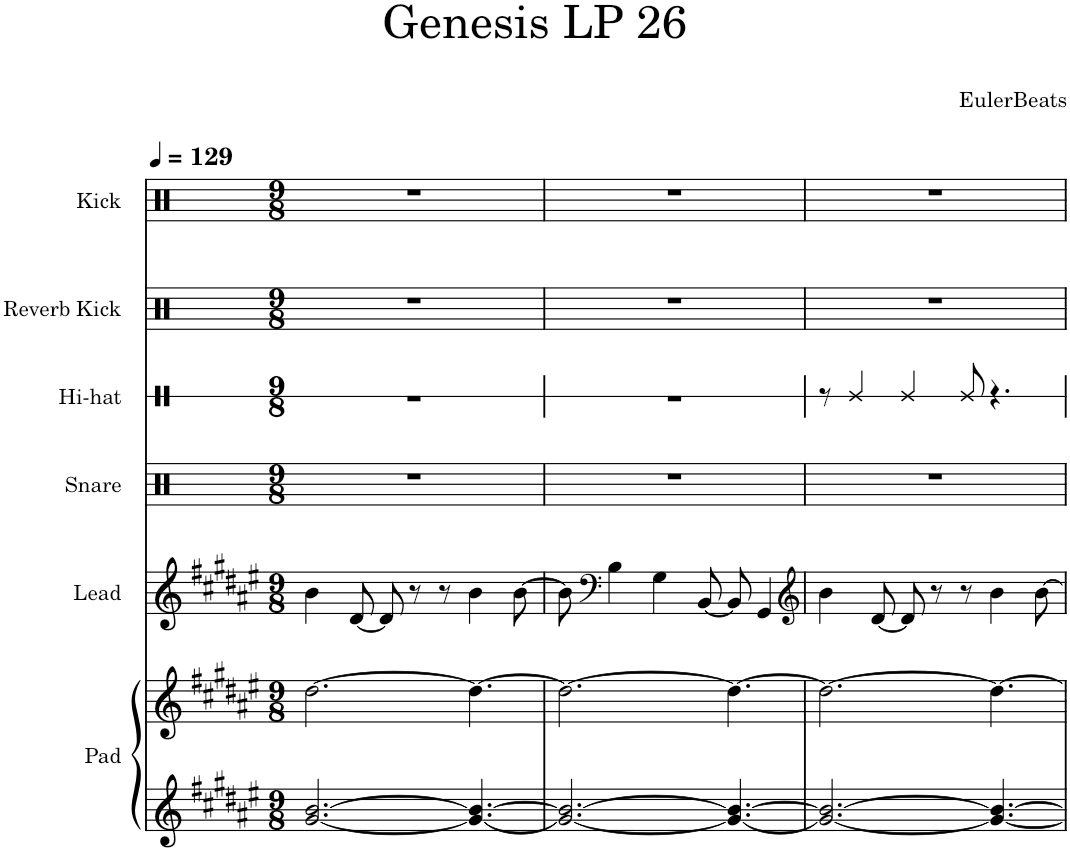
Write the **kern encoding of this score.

**kern	**kern	**kern	**kern	**kern	**kern	**kern
*part6	*part6	*part5	*part4	*part3	*part2	*part1
*staff7	*staff6	*staff5	*staff4	*staff3	*staff2	*staff1
*I"Pad	*	*I"Lead	*I"Snare	*I"Hi-hat	*I"Reverb Kick	*I"Kick
*I'Pad	*	*I'Lead	*I'Snare	*I'Hi-hat	*I'R. Kick	*I'Kick
*	*	*	*	*stria1	*	*
*clefG2	*clefG2	*clefG2	*clefX	*clefX	*clefX	*clefX
*k[f#c#g#d#a#e#]	*k[f#c#g#d#a#e#]	*k[f#c#g#d#a#e#]	*k[f#c#g#d#a#e#]	*k[f#c#g#d#a#e#]	*k[f#c#g#d#a#e#]	*k[f#c#g#d#a#e#]
*M9/8	*M9/8	*M9/8	*M9/8	*M9/8	*M9/8	*M9/8
*MM129	*MM129	*MM129	*MM129	*MM129	*MM129	*MM129
=1	=1	=1	=1	=1	=1	=1
[2.g#/ [2.b/	[2.dd#\	4b\	8%9r	8%9r	8%9r	8%9r
.	.	[8d#/	.	.	.	.
.	.	8d#/]	.	.	.	.
.	.	8r	.	.	.	.
.	.	8r	.	.	.	.
4.g#/_ 4.b/_	4.dd#\_	4b\	.	.	.	.
.	.	[8b\	.	.	.	.
=2	=2	=2	=2	=2	=2	=2
2.g#/_ 2.b/_	2.dd#\_	8b\]	8%9r	8%9r	8%9r	8%9r
*	*	*clefF4	*	*	*	*
.	.	4B\	.	.	.	.
.	.	4G#\	.	.	.	.
.	.	[8BB/	.	.	.	.
4.g#/_ 4.b/_	4.dd#\_	8BB/]	.	.	.	.
.	.	4GG#/	.	.	.	.
=3	=3	=3	=3	=3	=3	=3
*	*	*clefG2	*	*	*	*
2.g#/_ 2.b/_	2.dd#\_	4b\	8%9r	8r	8%9r	8%9r
.	.	.	.	4Re/	.	.
.	.	[8d#/	.	.	.	.
.	.	8d#/]	.	4Re/	.	.
.	.	8r	.	.	.	.
.	.	8r	.	8Re/	.	.
4.g#/_ 4.b/_	4.dd#\_	4b\	.	4.r	.	.
.	.	[8b\	.	.	.	.
=	=	=	=	=	=	=
*-	*-	*-	*-	*-	*-	*-
